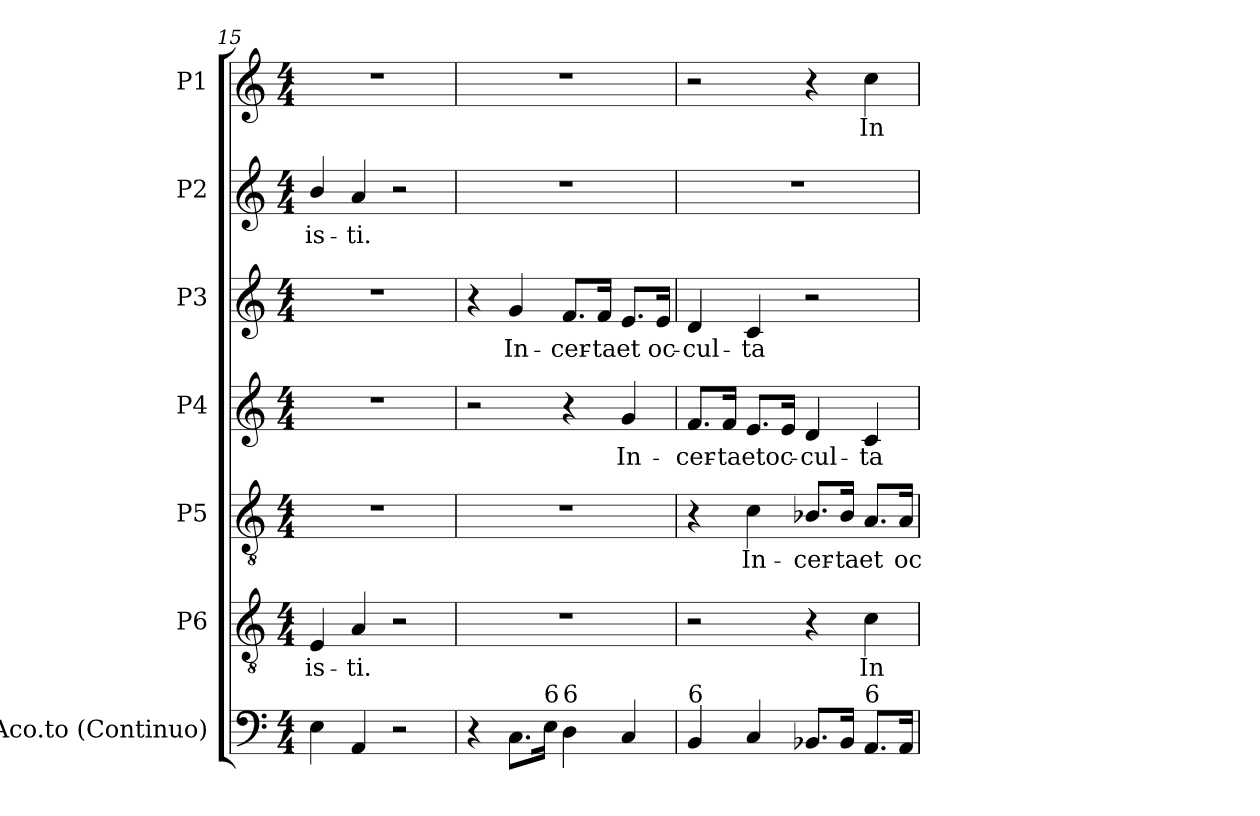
**kern	**kern	**text	**kern	**text	**kern	**text	**kern	**text	**kern	**text	**kern	**text
*part7	*part6	*part6	*part5	*part5	*part4	*part4	*part3	*part3	*part2	*part2	*part1	*part1
*staff7	*staff6	*staff6	*staff5	*staff5	*staff4	*staff4	*staff3	*staff3	*staff2	*staff2	*staff1	*staff1
*I"Aco.to (Continuo)	*I"P6	*	*I"P5	*	*I"P4	*	*I"P3	*	*I"P2	*	*I"P1	*
*I'Cont.	*	*	*	*	*	*	*	*	*	*	*	*
!!LO:PB:g=z
*clefF4	*clefGv2	*	*clefGv2	*	*clefG2	*	*clefG2	*	*clefG2	*	*clefG2	*
*	*ITrd7c12	*	*ITrd7c12	*	*	*	*	*	*	*	*	*
*k[]	*k[]	*	*k[]	*	*k[]	*	*k[]	*	*k[]	*	*k[]	*
*C:	*C:	*	*C:	*	*C:	*	*C:	*	*C:	*	*C:	*
*M4/4	*M4/4	*	*M4/4	*	*M4/4	*	*M4/4	*	*M4/4	*	*M4/4	*
=15	=15	=15	=15	=15	=15	=15	=15	=15	=15	=15	=15	=15
!	!	!LO:LY:b:color=#000000	!	!	!	!	!	!	!	!	!	!
!	!	!	!	!	!	!	!	!	!	!LO:LY:b:color=#000000	!	!
4Ei\	4EEi/	-is-	1r	.	1r	.	1r	.	4bi/	-is-	1r	.
!	!	!LO:LY:b:color=#000000	!	!	!	!	!	!	!	!	!	!
!	!	!	!	!	!	!	!	!	!	!LO:LY:b:color=#000000	!	!
4AAi/	4AAi/	-ti.	.	.	.	.	.	.	4ai/	-ti.	.	.
2r	2r	.	.	.	.	.	.	.	2r	.	.	.
=16	=16	=16	=16	=16	=16	=16	=16	=16	=16	=16	=16	=16
4r	1r	.	1r	.	2r	.	4r	.	1r	.	1r	.
!	!	!	!	!	!	!	!	!LO:LY:b:color=#000000	!	!	!	!
8.Ci\L	.	.	.	.	.	.	4gi/	In-	.	.	.	.
!LO:TX:a:t=6	!	!	!	!	!	!	!	!	!	!	!	!
16Ei\Jk	.	.	.	.	.	.	.	.	.	.	.	.
!LO:TX:a:t=6	!	!	!	!	!	!	!	!	!	!	!	!
!	!	!	!	!	!	!	!	!LO:LY:b:color=#000000	!	!	!	!
4Di\	.	.	.	.	4r	.	8.fi/L	-cer-	.	.	.	.
!	!	!	!	!	!	!	!	!LO:LY:b:color=#000000	!	!	!	!
.	.	.	.	.	.	.	16fi/Jk	-ta	.	.	.	.
!	!	!	!	!	!	!LO:LY:b:color=#000000	!	!	!	!	!	!
!	!	!	!	!	!	!	!	!LO:LY:b:color=#000000	!	!	!	!
4Ci/	.	.	.	.	4gi/	In-	8.ei/L	et	.	.	.	.
!	!	!	!	!	!	!	!	!LO:LY:b:color=#000000	!	!	!	!
.	.	.	.	.	.	.	16ei/Jk	oc-	.	.	.	.
=17	=17	=17	=17	=17	=17	=17	=17	=17	=17	=17	=17	=17
!	!	!	!	!	!	!LO:LY:b:color=#000000	!	!	!	!	!	!
!LO:TX:a:t=6	!	!	!	!	!	!	!	!	!	!	!	!
!	!	!	!	!	!	!	!	!LO:LY:b:color=#000000	!	!	!	!
4BBi/	2r	.	4r	.	8.fi/L	-cer-	4di/	-cul-	1r	.	2r	.
!	!	!	!	!	!	!LO:LY:b:color=#000000	!	!	!	!	!	!
.	.	.	.	.	16fi/Jk	-ta	.	.	.	.	.	.
!	!	!	!	!LO:LY:b:color=#000000	!	!	!	!	!	!	!	!
!	!	!	!	!	!	!LO:LY:b:color=#000000	!	!	!	!	!	!
!	!	!	!	!	!	!	!	!LO:LY:b:color=#000000	!	!	!	!
4Ci/	.	.	4Ci\	In-	8.ei/L	et	4ci/	-ta	.	.	.	.
!	!	!	!	!	!	!LO:LY:b:color=#000000	!	!	!	!	!	!
.	.	.	.	.	16ei/Jk	oc-	.	.	.	.	.	.
!	!	!	!	!LO:LY:b:color=#000000	!	!	!	!	!	!	!	!
!	!	!	!	!	!	!LO:LY:b:color=#000000	!	!	!	!	!	!
8.BB-Xi/L	4r	.	8.BB-Xi/L	-cer-	4di/	-cul-	2r	.	.	.	4r	.
!	!	!	!	!LO:LY:b:color=#000000	!	!	!	!	!	!	!	!
16BB-i/Jk	.	.	16BB-i/Jk	-ta	.	.	.	.	.	.	.	.
!	!	!LO:LY:b:color=#000000	!	!	!	!	!	!	!	!	!	!
!	!	!	!	!LO:LY:b:color=#000000	!	!	!	!	!	!	!	!
!	!	!	!	!	!	!LO:LY:b:color=#000000	!	!	!	!	!	!
!LO:TX:a:t=6	!	!	!	!	!	!	!	!	!	!	!	!
!	!	!	!	!	!	!	!	!	!	!	!	!LO:LY:b:color=#000000
8.AAi/L	4Ci\	In-	8.AAi/L	et	4ci/	-ta	.	.	.	.	4cci\	In-
!	!	!	!	!LO:LY:b:color=#000000	!	!	!	!	!	!	!	!
16AAi/Jk	.	.	16AAi/Jk	oc-	.	.	.	.	.	.	.	.
=	=	=	=	=	=	=	=	=	=	=	=	=
*-	*-	*-	*-	*-	*-	*-	*-	*-	*-	*-	*-	*-
